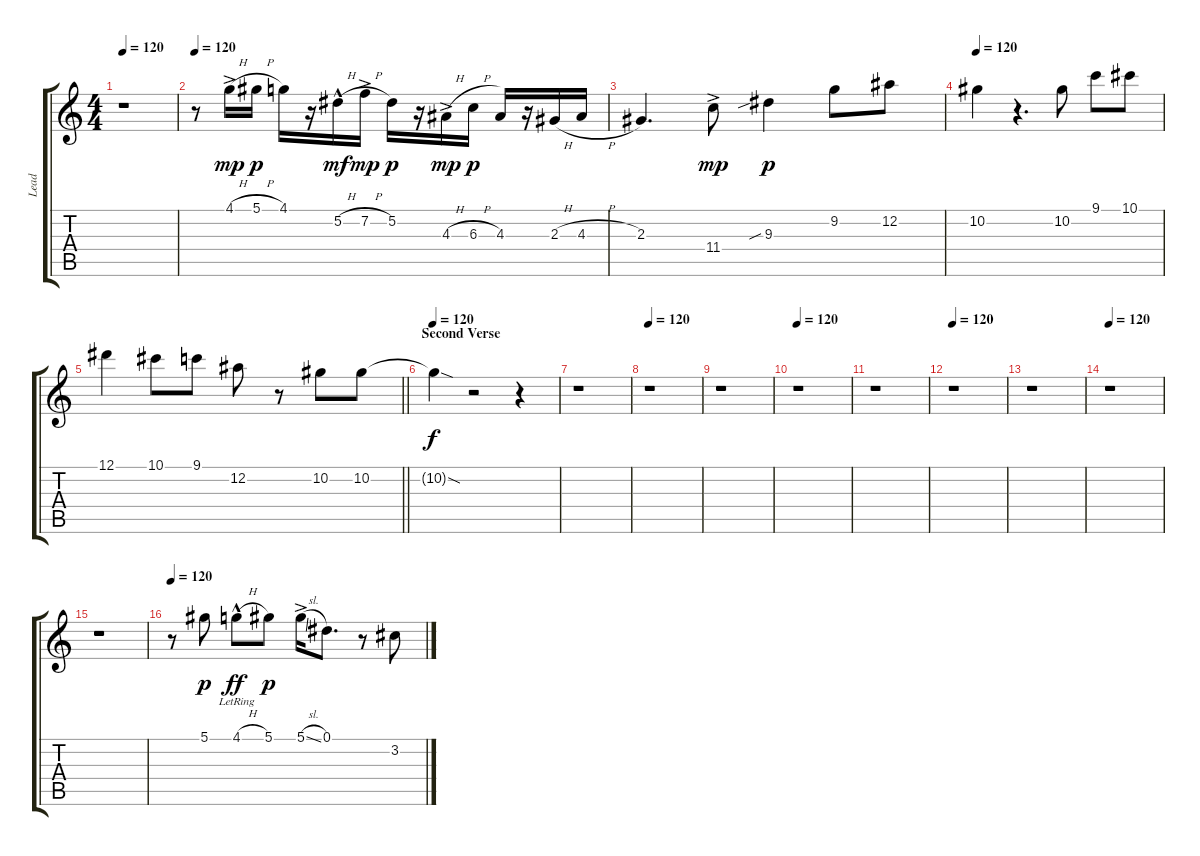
\track ("Lead" "Lead") {instrument acousticguitarsteel}
\staff {score tabs}
\tuning (Eb4 Bb3 Gb3 Db3 Ab2 Eb2) {hide}
\ts (4 4)
\tempo 120
\clef g2
\ks c
r.1{dy pp} |
\tempo 120
r.8 4.1{h ac}.16{dy mp} 5.1{h}.16{dy p} 4.1.16 r.16 5.2{h hac}.16{dy mf} 7.2{h ac}.16{dy mp} 5.2.16{dy p} r.16 4.3{h ac}.16{dy mp} 6.3{h}.16{dy p} 4.3.16 r.16 2.3{h}.16 4.3{h}.16 |
2.3.4{d} 11.4{ac}.8{dy mp} 9.3{sib}.4{dy p} 9.2.8 12.2.8 |
\tempo 120
10.2.4 r.4{d} 10.2.8 9.1.8 10.1.8 |
\barLineRight lightlight
12.1.4 10.1.8 9.1.8 12.2.8 r.8 10.2.8 10.2.8 |
\section ("" "Second Verse")
\tempo 120
10.2{sod t}.4{dy f} r.2 r.4 |
r.1 |
\tempo 120
r.1 |
r.1 |
\tempo 120
r.1 |
r.1 |
\tempo 120
r.1 |
r.1 |
\tempo 120
r.1 |
r.1 |
\tempo 120
r.8 5.1.8{dy p} 4.1{h hac lr}.8{dy ff} 5.1.8{dy p} 5.1{sl ac}.16 0.1.8{d} r.8 3.2.8
